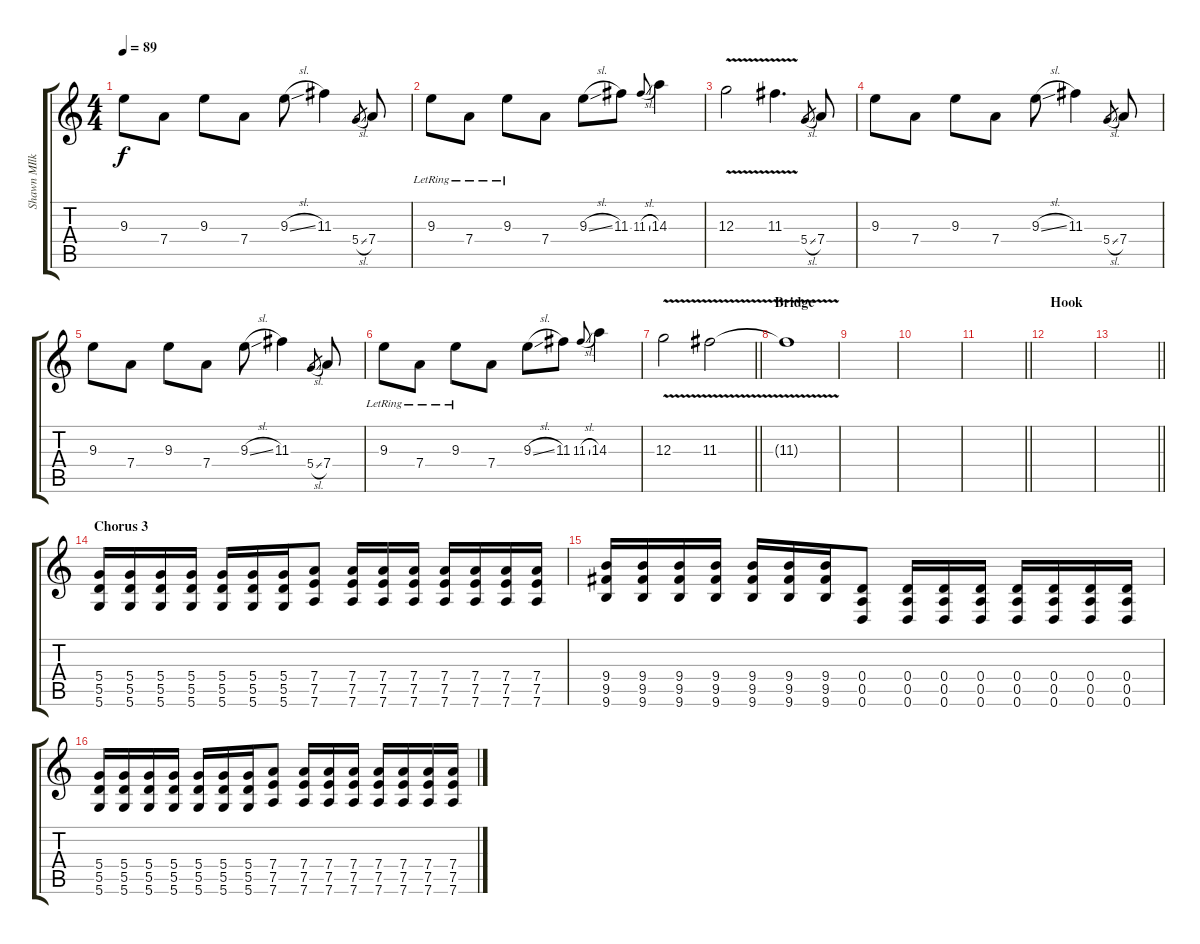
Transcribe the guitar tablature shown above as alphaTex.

\track ("Shawn MIlke [Guitar]" "Shawn MIlk") {instrument overdrivenguitar}
\staff {score tabs}
\tuning (E4 B3 G3 D3 A2 D2) {hide}
\ts (4 4)
\tempo 89
\clef g2
\ks c
9.3.8{dy f} 7.4.8 9.3.8 7.4.8 9.3{sl}.8 11.3.4 5.4{sl}.8{gr} 7.4.8 |
9.3{lr}.8 7.4{lr}.8 9.3{lr}.8 7.4.8 9.3{sl}.8 11.3.8 11.3{sl}.8{gr onbeat} 14.3.4 |
12.3{v}.2 11.3{v}.4{d} 5.4{sl}.8{gr} 7.4.8 |
9.3.8 7.4.8 9.3.8 7.4.8 9.3{sl}.8 11.3.4 5.4{sl}.8{gr} 7.4.8 |
9.3.8 7.4.8 9.3.8 7.4.8 9.3{sl}.8 11.3.4 5.4{sl}.8{gr} 7.4.8 |
9.3{lr}.8 7.4{lr}.8 9.3{lr}.8 7.4.8 9.3{sl}.8 11.3.8 11.3{sl}.8{gr onbeat} 14.3.4 |
\barLineRight lightlight
12.3{v}.2 11.3{v}.2 |
\section ("" "Bridge")
11.3{t}.1{volume 2} |
|
|
\barLineRight lightlight
|
\section ("" "Hook")
|
\barLineRight lightlight
|
\section ("" "Chorus 3")
(5.4 5.5 5.6).16{volume 13 instrument distortionguitar} (5.4 5.5 5.6).16 (5.4 5.5 5.6).16 (5.4 5.5 5.6).16 (5.4 5.5 5.6).16 (5.4 5.5 5.6).16 (5.4 5.5 5.6).16 (7.4 7.5 7.6).8 (7.4 7.5 7.6).16 (7.4 7.5 7.6).16 (7.4 7.5 7.6).16 (7.4 7.5 7.6).16 (7.4 7.5 7.6).16 (7.4 7.5 7.6).16 (7.4 7.5 7.6).16 |
(9.4 9.5 9.6).16 (9.4 9.5 9.6).16 (9.4 9.5 9.6).16 (9.4 9.5 9.6).16 (9.4 9.5 9.6).16 (9.4 9.5 9.6).16 (9.4 9.5 9.6).16 (0.4 0.5 0.6).8 (0.4 0.5 0.6).16 (0.4 0.5 0.6).16 (0.4 0.5 0.6).16 (0.4 0.5 0.6).16 (0.4 0.5 0.6).16 (0.4 0.5 0.6).16 (0.4 0.5 0.6).16 |
(5.4 5.5 5.6).16 (5.4 5.5 5.6).16 (5.4 5.5 5.6).16 (5.4 5.5 5.6).16 (5.4 5.5 5.6).16 (5.4 5.5 5.6).16 (5.4 5.5 5.6).16 (7.4 7.5 7.6).8 (7.4 7.5 7.6).16 (7.4 7.5 7.6).16 (7.4 7.5 7.6).16 (7.4 7.5 7.6).16 (7.4 7.5 7.6).16 (7.4 7.5 7.6).16 (7.4 7.5 7.6).16
